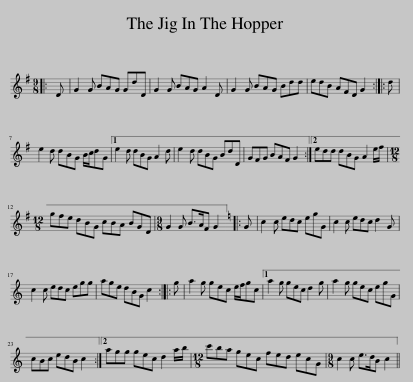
X:1
L:1/8
M:9/8
I:linebreak $
K:G
V:1 treble
V:1
|: D | G2 G BAG GdD | G2 G BAG A2 D | G2 G BAG Bdd | edB AFD G2 :: %5
 d |$ e2 d dBG B/c/dG |1 e2 d dBG A2 d | e2 d dBG BdD | GFG BAF G2 :|2 %10
 edd dBG A2 e/f/ |$[M:12/8] gfe dBG cBA BGD |[M:9/8] G2 G B>AF G2 |:[K:C] G | c2 c edc egG | %15
 c2 c edc d2 G |$ c2 c edc egg | age dBG c2 :: g | a2 g gec e/f/gc |1 %20
 a2 g gec d2 g | a2 g gec egG |$ cBc edB c2 :|2 agg gec d2 a/b/ |[M:12/8] c'ba gec fed ecG | %25
[M:9/8] c2 c e>dB c2 || %26
